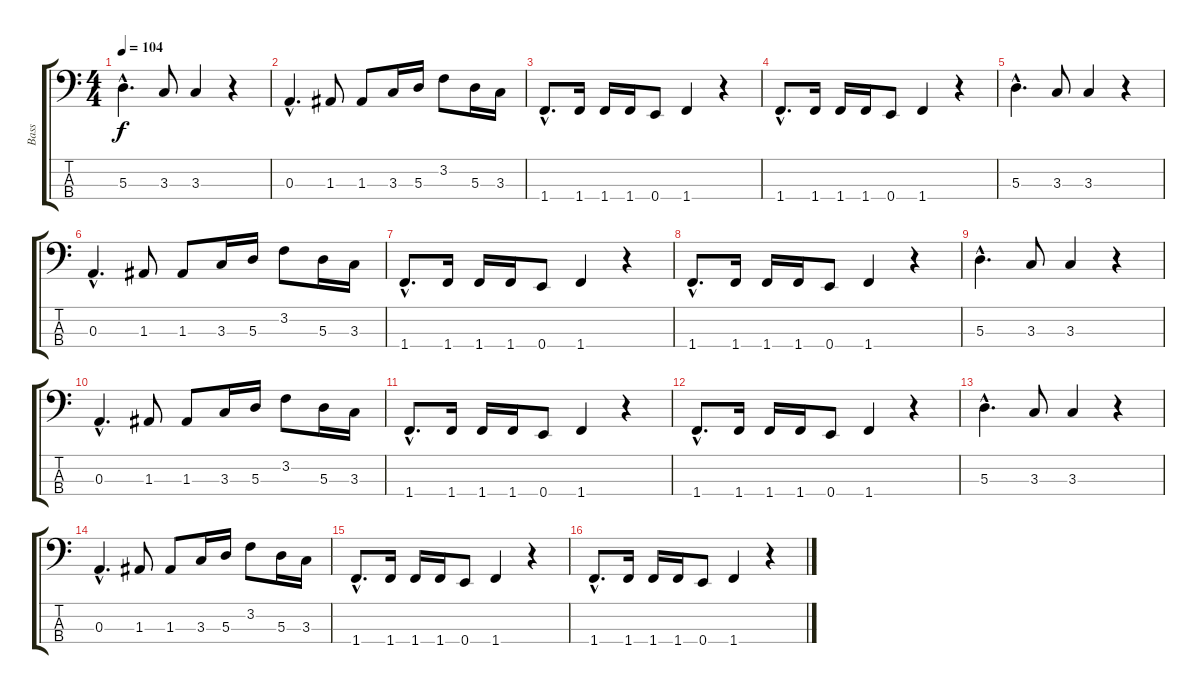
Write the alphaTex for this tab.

\track ("Bass" "Bass") {instrument electricbassfinger}
\staff {score tabs}
\tuning (G2 D2 A1 E1) {hide}
\ts (4 4)
\tempo 104
\clef f4
\ks c
5.3{hac}.4{d dy f} 3.3.8 3.3.4 r.4 |
0.3{hac}.4{d} 1.3.8 1.3.8 3.3.16 5.3.16 3.2.8 5.3.16 3.3.16 |
1.4{hac}.8{d} 1.4.16 1.4.16 1.4.16 0.4.8 1.4.4 r.4 |
1.4{hac}.8{d} 1.4.16 1.4.16 1.4.16 0.4.8 1.4.4 r.4 |
5.3{hac}.4{d} 3.3.8 3.3.4 r.4 |
0.3{hac}.4{d} 1.3.8 1.3.8 3.3.16 5.3.16 3.2.8 5.3.16 3.3.16 |
1.4{hac}.8{d} 1.4.16 1.4.16 1.4.16 0.4.8 1.4.4 r.4 |
1.4{hac}.8{d} 1.4.16 1.4.16 1.4.16 0.4.8 1.4.4 r.4 |
5.3{hac}.4{d} 3.3.8 3.3.4 r.4 |
0.3{hac}.4{d} 1.3.8 1.3.8 3.3.16 5.3.16 3.2.8 5.3.16 3.3.16 |
1.4{hac}.8{d} 1.4.16 1.4.16 1.4.16 0.4.8 1.4.4 r.4 |
1.4{hac}.8{d} 1.4.16 1.4.16 1.4.16 0.4.8 1.4.4 r.4 |
5.3{hac}.4{d} 3.3.8 3.3.4 r.4 |
0.3{hac}.4{d} 1.3.8 1.3.8 3.3.16 5.3.16 3.2.8 5.3.16 3.3.16 |
1.4{hac}.8{d} 1.4.16 1.4.16 1.4.16 0.4.8 1.4.4 r.4 |
1.4{hac}.8{d} 1.4.16 1.4.16 1.4.16 0.4.8 1.4.4 r.4
